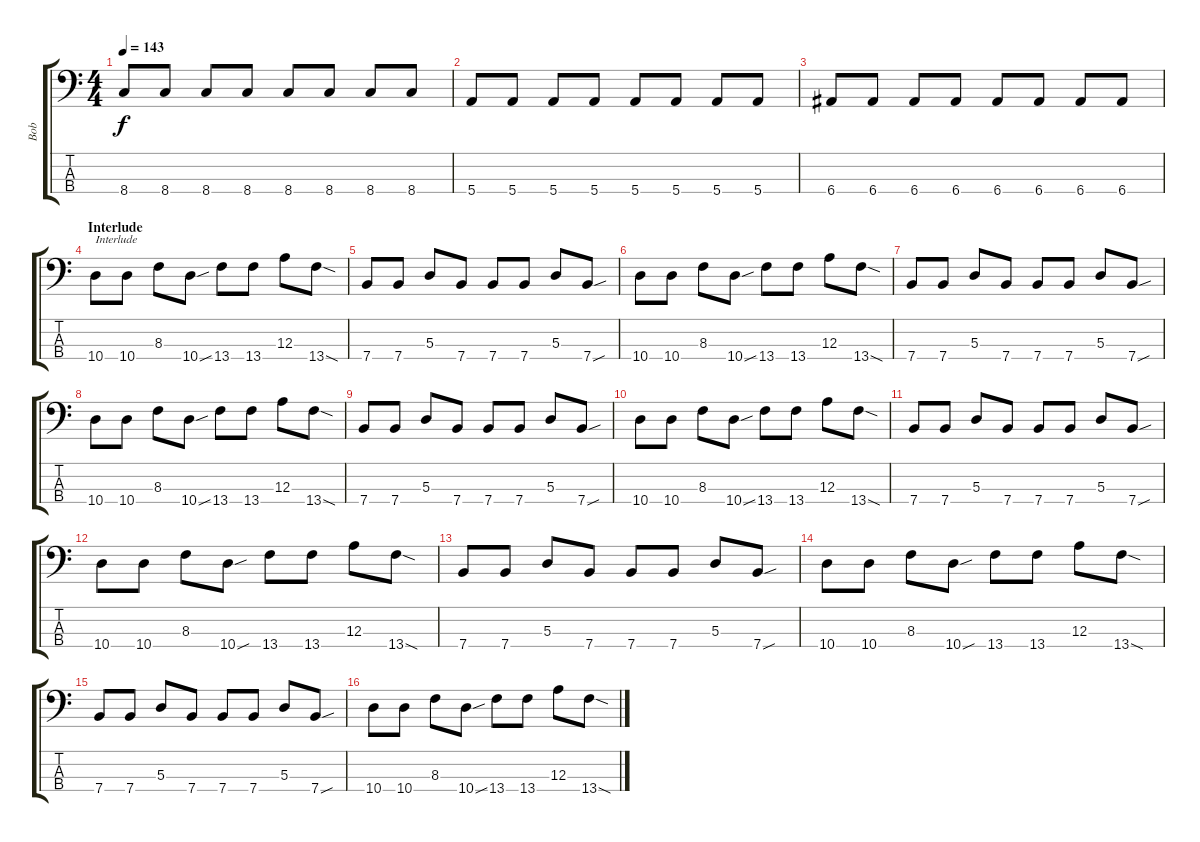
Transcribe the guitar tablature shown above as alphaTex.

\track ("Bob" "Bob") {instrument synthbass2}
\staff {score tabs}
\tuning (G2 D2 A1 E1) {hide}
\ts (4 4)
\tempo 143
\clef f4
\ks c
8.4.8{dy f} 8.4.8 8.4.8 8.4.8 8.4.8 8.4.8 8.4.8 8.4.8 |
5.4.8 5.4.8 5.4.8 5.4.8 5.4.8 5.4.8 5.4.8 5.4.8 |
6.4.8 6.4.8 6.4.8 6.4.8 6.4.8 6.4.8 6.4.8 6.4.8 |
\section ("" "Interlude")
10.4.8{txt "Interlude"} 10.4.8 8.3.8 10.4{sou}.8 13.4.8 13.4.8 12.3.8 13.4{sod}.8 |
7.4.8 7.4.8 5.3.8 7.4.8 7.4.8 7.4.8 5.3.8 7.4{sou}.8 |
10.4.8 10.4.8 8.3.8 10.4{sou}.8 13.4.8 13.4.8 12.3.8 13.4{sod}.8 |
7.4.8 7.4.8 5.3.8 7.4.8 7.4.8 7.4.8 5.3.8 7.4{sou}.8 |
10.4.8 10.4.8 8.3.8 10.4{sou}.8 13.4.8 13.4.8 12.3.8 13.4{sod}.8 |
7.4.8 7.4.8 5.3.8 7.4.8 7.4.8 7.4.8 5.3.8 7.4{sou}.8 |
10.4.8 10.4.8 8.3.8 10.4{sou}.8 13.4.8 13.4.8 12.3.8 13.4{sod}.8 |
7.4.8 7.4.8 5.3.8 7.4.8 7.4.8 7.4.8 5.3.8 7.4{sou}.8 |
10.4.8 10.4.8 8.3.8 10.4{sou}.8 13.4.8 13.4.8 12.3.8 13.4{sod}.8 |
7.4.8 7.4.8 5.3.8 7.4.8 7.4.8 7.4.8 5.3.8 7.4{sou}.8 |
10.4.8 10.4.8 8.3.8 10.4{sou}.8 13.4.8 13.4.8 12.3.8 13.4{sod}.8 |
7.4.8 7.4.8 5.3.8 7.4.8 7.4.8 7.4.8 5.3.8 7.4{sou}.8 |
10.4.8 10.4.8 8.3.8 10.4{sou}.8 13.4.8 13.4.8 12.3.8 13.4{sod}.8
